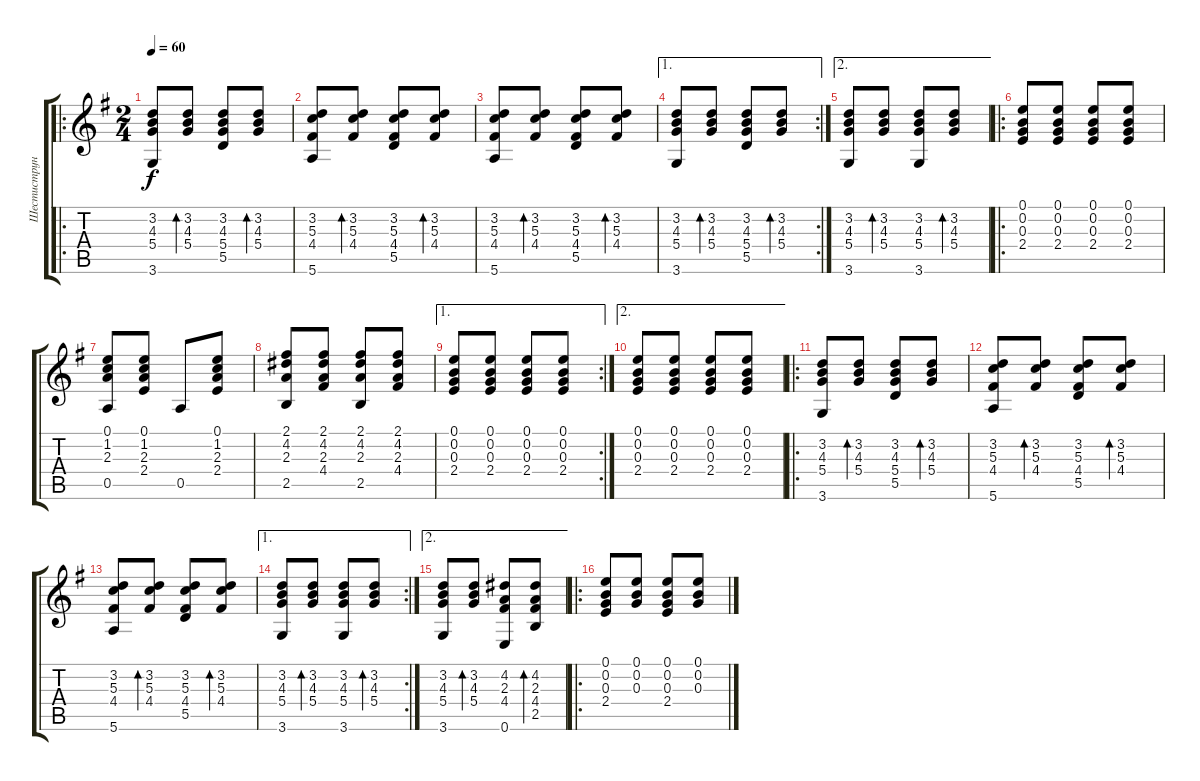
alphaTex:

\track ("Шестиструнная гитара" "Шестиструн") {instrument acousticguitarsteel}
\staff {score tabs}
\tuning (E4 B3 G3 D3 A2 E2) {hide}
\ro
\ts (2 4)
\tempo 60
\clef g2
\ks g
(3.2 4.3 5.4 3.6).8{dy f} (3.2 4.3 5.4).8{bd 60} (3.2 4.3 5.4 5.5).8 (3.2 4.3 5.4).8{bd 60} |
(3.2 5.3 4.4 5.6).8 (3.2 5.3 4.4).8{bd 60} (3.2 5.3 4.4 5.5).8 (3.2 5.3 4.4).8{bd 60} |
(3.2 5.3 4.4 5.6).8 (3.2 5.3 4.4).8{bd 60} (3.2 5.3 4.4 5.5).8 (3.2 5.3 4.4).8{bd 60} |
\ae 1
\rc 2
(3.2 4.3 5.4 3.6).8 (3.2 4.3 5.4).8{bd 60} (3.2 4.3 5.4 5.5).8 (3.2 4.3 5.4).8{bd 60} |
\ae 2
(3.2 4.3 5.4 3.6).8 (3.2 4.3 5.4).8{bd 60} (3.2 4.3 5.4 3.6).8 (3.2 4.3 5.4).8{bd 60} |
\ro
(0.1 0.2 0.3 2.4).8 (0.1 0.2 0.3 2.4).8 (0.1 0.2 0.3 2.4).8 (0.1 0.2 0.3 2.4).8 |
(0.1 1.2 2.3 0.5).8 (0.1 1.2 2.3 2.4).8 0.5.8 (0.1 1.2 2.3 2.4).8 |
(2.1 4.2 2.3 2.5).8 (2.1 4.2 2.3 4.4).8 (2.1 4.2 2.3 2.5).8 (2.1 4.2 2.3 4.4).8 |
\ae 1
\rc 2
(0.1 0.2 0.3 2.4).8 (0.1 0.2 0.3 2.4).8 (0.1 0.2 0.3 2.4).8 (0.1 0.2 0.3 2.4).8 |
\ae 2
(0.1 0.2 0.3 2.4).8 (0.1 0.2 0.3 2.4).8 (0.1 0.2 0.3 2.4).8 (0.1 0.2 0.3 2.4).8 |
\ro
(3.2 4.3 5.4 3.6).8 (3.2 4.3 5.4).8{bd 60} (3.2 4.3 5.4 5.5).8 (3.2 4.3 5.4).8{bd 60} |
(3.2 5.3 4.4 5.6).8 (3.2 5.3 4.4).8{bd 60} (3.2 5.3 4.4 5.5).8 (3.2 5.3 4.4).8{bd 60} |
(3.2 5.3 4.4 5.6).8 (3.2 5.3 4.4).8{bd 60} (3.2 5.3 4.4 5.5).8 (3.2 5.3 4.4).8{bd 60} |
\ae 1
\rc 2
(3.2 4.3 5.4 3.6).8 (3.2 4.3 5.4).8{bd 60} (3.2 4.3 5.4 3.6).8 (3.2 4.3 5.4).8{bd 60} |
\ae 2
(3.2 4.3 5.4 3.6).8 (3.2 4.3 5.4).8{bd 60} (4.2 2.3 4.4 0.6).8 (4.2 2.3 4.4 2.5).8{bd 60} |
\ro
(0.1 0.2 0.3 2.4).8 (0.1 0.2 0.3).8 (0.1 0.2 0.3 2.4).8 (0.1 0.2 0.3).8
